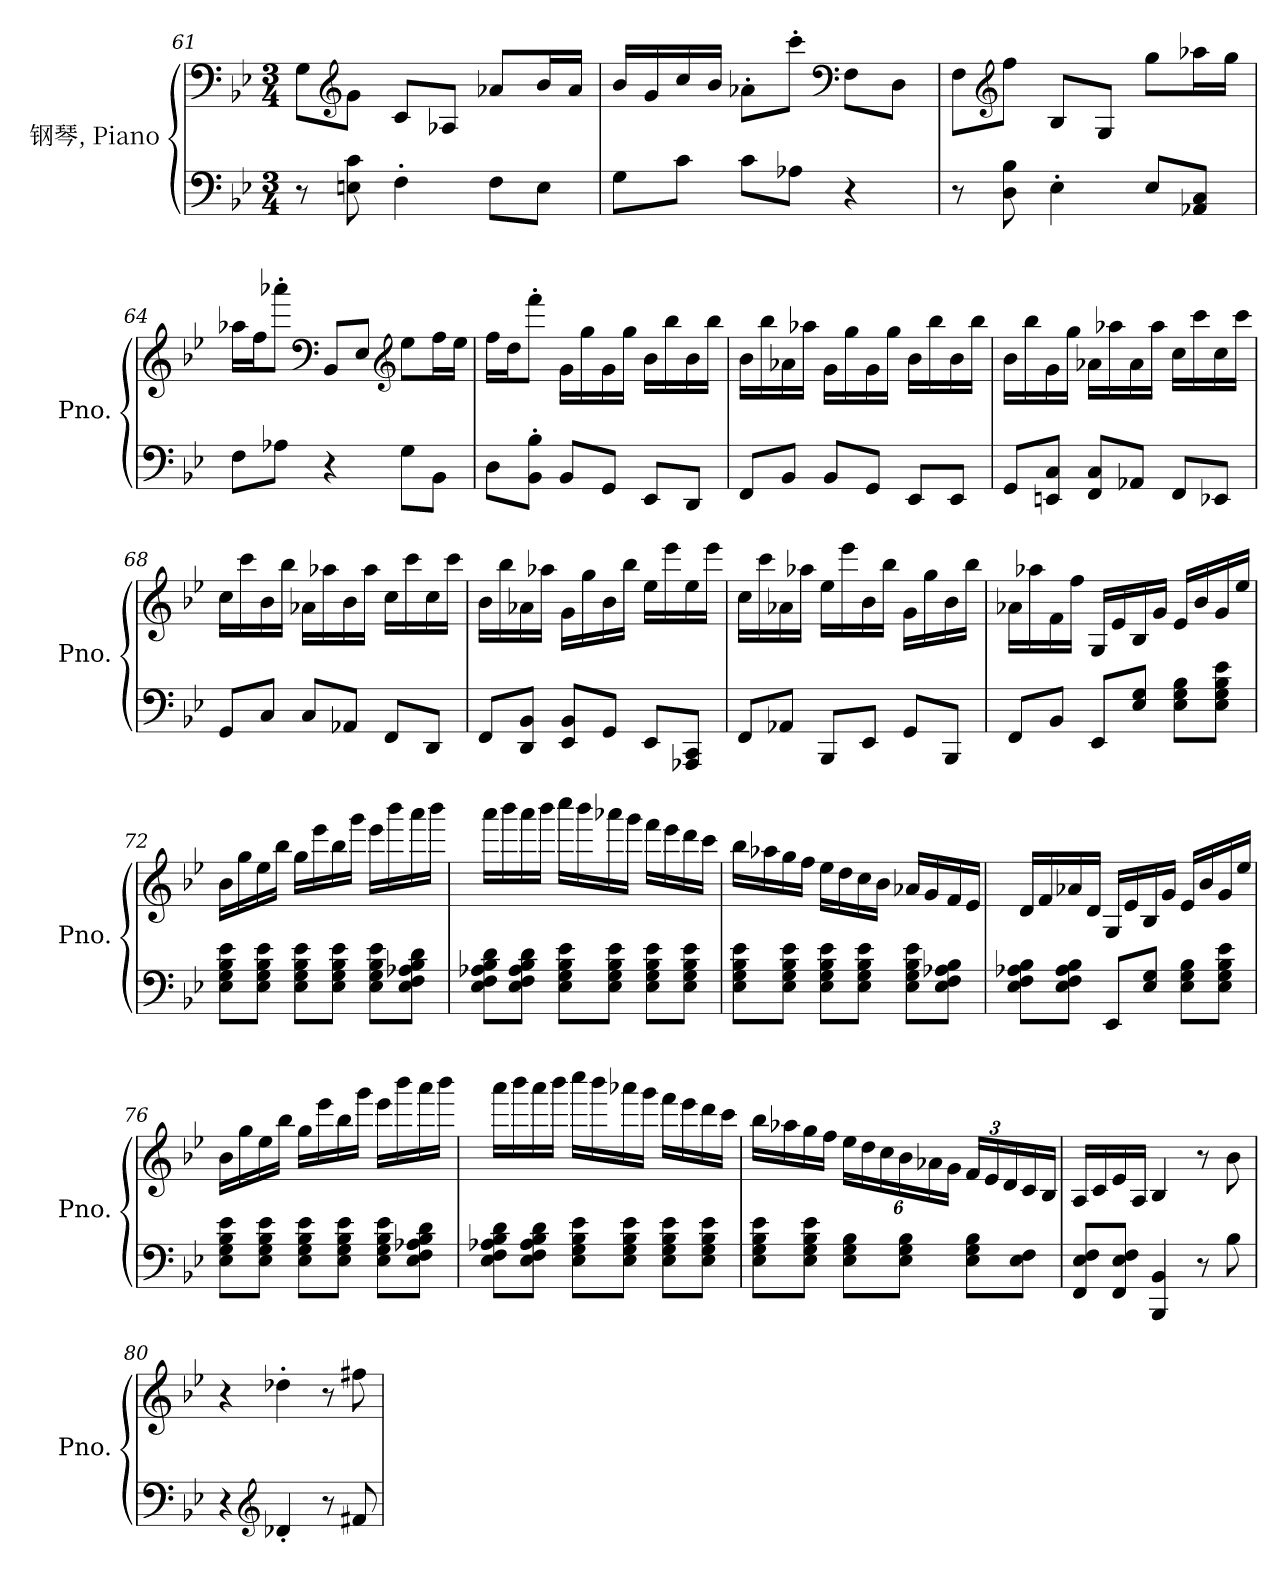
**kern	**kern
*part1	*part1
*staff2	*staff1
*I"钢琴, Piano	*
*I'Pno.	*
*clefF4	*clefF4
*k[b-e-]	*k[b-e-]
*M3/4	*M3/4
=61	=61
8r	8G\L
*	*clefG2
8En\ 8c\	8g\J
4F'\	8c/L
.	8A-X/J
8F\L	8a-X/L
8E\J	16b-/L
.	16a-/JJ
=62	=62
8G\L	16b-/LL
.	16g/
8c\J	16cc/
.	16b-/JJ
8c\L	8a-X'\L
8A-X\J	8ccc'\J
*	*clefF4
4r	8F\L
.	8D\J
=63	=63
8r	8F\L
*	*clefG2
8D\ 8B-\	8ff\J
4E-'\	8B-/L
.	8G/J
8E-/L	8gg\L
8AA-X/ 8C/J	16aa-X\L
.	16gg\JJ
!!LO:LB:g=z
=64	=64
8F\L	16aa-X\LL
.	16ff\J
8A-X\J	8aaa-X'\J
*	*clefF4
4r	8BB-/L
.	8E-/J
*	*clefG2
8G\L	8ee-\L
8BB-\J	16ff\L
.	16ee-\JJ
=65	=65
8D\L	16ff\LL
.	16dd\J
8BB-\' 8B-\'J	8fff'\J
8BB-/L	16g\LL
.	16gg\
8GG/J	16g\
.	16gg\JJ
8EE-/L	16b-\LL
.	16bb-\
8DD/J	16b-\
.	16bb-\JJ
=66	=66
8FF/L	16b-\LL
.	16bb-\
8BB-/J	16a-X\
.	16aa-X\JJ
8BB-/L	16g\LL
.	16gg\
8GG/J	16g\
.	16gg\JJ
8EE-/L	16b-\LL
.	16bb-\
8EE-/J	16b-\
.	16bb-\JJ
!!LO:LB:g=z
=67	=67
8GG/L	16b-\LL
.	16bb-\
8EEn/ 8C/J	16g\
.	16gg\JJ
8FF/ 8C/L	16a-X\LL
.	16aa-X\
8AA-X/J	16a-\
.	16aa-\JJ
8FF/L	16cc\LL
.	16ccc\
8EE-X/J	16cc\
.	16ccc\JJ
=68	=68
8GG/L	16cc\LL
.	16ccc\
8C/J	16b-\
.	16bb-\JJ
8C/L	16a-X\LL
.	16aa-X\
8AA-X/J	16b-\
.	16aa-\JJ
8FF/L	16cc\LL
.	16ccc\
8DD/J	16cc\
.	16ccc\JJ
=69	=69
8FF/L	16b-\LL
.	16bb-\
8DD/ 8BB-/J	16a-X\
.	16aa-X\JJ
8EE-/ 8BB-/L	16g\LL
.	16gg\
8GG/J	16b-\
.	16bb-\JJ
8EE-/L	16ee-\LL
.	16eee-\
8AAA-X/ 8CC/J	16ee-\
.	16eee-\JJ
!!LO:LB:g=z
=70	=70
8FF/L	16cc\LL
.	16ccc\
8AA-X/J	16a-X\
.	16aa-X\JJ
8BBB-/L	16ee-\LL
.	16eee-\
8EE-/J	16b-\
.	16bb-\JJ
8GG/L	16g\LL
.	16gg\
8BBB-/J	16b-\
.	16bb-\JJ
=71	=71
8FF/L	16a-X\LL
.	16aa-X\
8BB-/J	16f\
.	16ff\JJ
8EE-/L	16G/LL
.	16e-/
8E-/ 8G/J	16B-/
.	16g/JJ
8E-\ 8G\ 8B-\L	16e-/LL
.	16b-/
8E-\ 8G\ 8B-\ 8e-\J	16g/
.	16ee-/JJ
=72	=72
8E-\ 8G\ 8B-\ 8e-\L	16b-\LL
.	16gg\
8E-\ 8G\ 8B-\ 8e-\J	16ee-\
.	16bb-\JJ
8E-\ 8G\ 8B-\ 8e-\L	16gg\LL
.	16eee-\
8E-\ 8G\ 8B-\ 8e-\J	16bb-\
.	16ggg\JJ
8E-\ 8G\ 8B-\ 8e-\L	16eee-\LL
.	16bbb-\
8E-\ 8F\ 8A-X\ 8B-\ 8d\J	16aaa\
.	16bbb-\JJ
!!LO:LB:g=z
=73	=73
8E-\ 8F\ 8A-X\ 8B-\ 8d\L	16aaa\LL
.	16bbb-\
8E-\ 8F\ 8A-\ 8B-\ 8d\J	16aaa\
.	16bbb-\JJ
8E-\ 8G\ 8B-\ 8e-\L	16cccc\LL
.	16bbb-\
8E-\ 8G\ 8B-\ 8e-\J	16aaa-X\
.	16ggg\JJ
8E-\ 8G\ 8B-\ 8e-\L	16fff\LL
.	16eee-\
8E-\ 8G\ 8B-\ 8e-\J	16ddd\
.	16ccc\JJ
=74	=74
8E-\ 8G\ 8B-\ 8e-\L	16bb-\LL
.	16aa-X\
8E-\ 8G\ 8B-\ 8e-\J	16gg\
.	16ff\JJ
8E-\ 8G\ 8B-\ 8e-\L	16ee-\LL
.	16dd\
8E-\ 8G\ 8B-\ 8e-\J	16cc\
.	16b-\JJ
8E-\ 8G\ 8B-\ 8e-\L	16a-X/LL
.	16g/
8E-\ 8F\ 8A-X\ 8B-\J	16f/
.	16e-/JJ
!!LO:LB:g=z
=75	=75
8E-\ 8F\ 8A-X\ 8B-\L	16d/LL
.	16f/
8E-\ 8F\ 8A-\ 8B-\J	16a-X/
.	16d/JJ
8EE-/L	16G/LL
.	16e-/
8E-/ 8G/J	16B-/
.	16g/JJ
8E-\ 8G\ 8B-\L	16e-/LL
.	16b-/
8E-\ 8G\ 8B-\ 8e-\J	16g/
.	16ee-/JJ
=76	=76
8E-\ 8G\ 8B-\ 8e-\L	16b-\LL
.	16gg\
8E-\ 8G\ 8B-\ 8e-\J	16ee-\
.	16bb-\JJ
8E-\ 8G\ 8B-\ 8e-\L	16gg\LL
.	16eee-\
8E-\ 8G\ 8B-\ 8e-\J	16bb-\
.	16ggg\JJ
8E-\ 8G\ 8B-\ 8e-\L	16eee-\LL
.	16bbb-\
8E-\ 8F\ 8A-X\ 8B-\ 8d\J	16aaa\
.	16bbb-\JJ
!!LO:PB:g=z
=77	=77
8E-\ 8F\ 8A-X\ 8B-\ 8d\L	16aaa\LL
.	16bbb-\
8E-\ 8F\ 8A-\ 8B-\ 8d\J	16aaa\
.	16bbb-\JJ
8E-\ 8G\ 8B-\ 8e-\L	16cccc\LL
.	16bbb-\
8E-\ 8G\ 8B-\ 8e-\J	16aaa-X\
.	16ggg\JJ
8E-\ 8G\ 8B-\ 8e-\L	16fff\LL
.	16eee-\
8E-\ 8G\ 8B-\ 8e-\J	16ddd\
.	16ccc\JJ
=78	=78
8E-\ 8G\ 8B-\ 8e-\L	16bb-\LL
.	16aa-X\
8E-\ 8G\ 8B-\ 8e-\J	16gg\
.	16ff\JJ
*	*Xbrackettup
8E-\ 8G\ 8B-\L	24ee-\LL
.	24dd\
.	24cc\
8E-\ 8G\ 8B-\J	24b-\
.	24a-X\
.	24g\JJ
8E-\ 8G\ 8B-\L	24f/LL
.	24e-/
.	24d/
8E-\ 8F\J	16c/
.	16B-/JJ
=79	=79
8FF/ 8E-/ 8F/L	16A/LL
.	16c/
8FF/ 8E-/ 8F/J	16e-/
.	16A/JJ
4BBB-/ 4BB-/	4B-/
8r	8r
8B-\	8b-\
!!LO:LB:g=z
=80	=80
4r	4r
*clefG2	*
4d-X'/	4dd-X'\
8r	8r
8f#X/	8ff#X\
=	=
*-	*-
